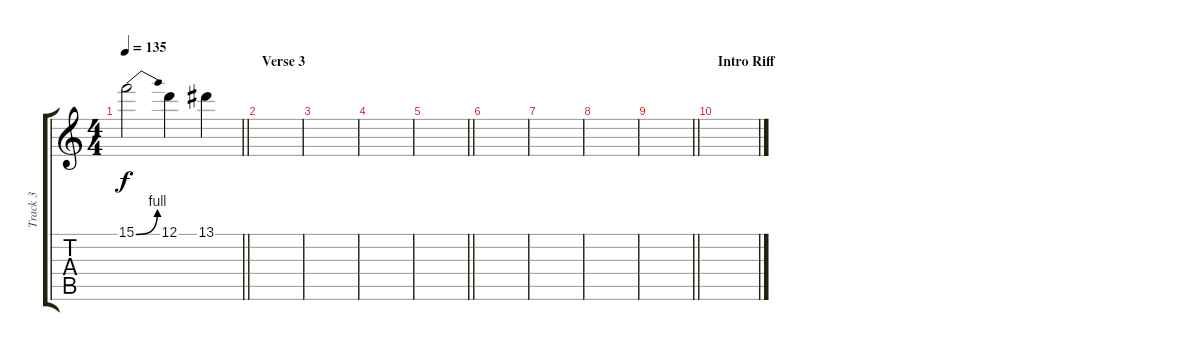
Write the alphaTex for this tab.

\track ("Track 3" "Track 3") {instrument distortionguitar}
\staff {score tabs}
\tuning (D4 A3 F3 C3 G2 C2) {hide}
\ts (4 4)
\tempo 135
\clef g2
\barLineRight lightlight
\ks c
15.1{be (bend 0 0 60 4)}.2{dy f} 12.1.4 13.1.4 |
\section ("" "Verse 3")
|
|
|
\barLineRight lightlight
|
|
|
|
\barLineRight lightlight
|
\section ("" "Intro Riff")
